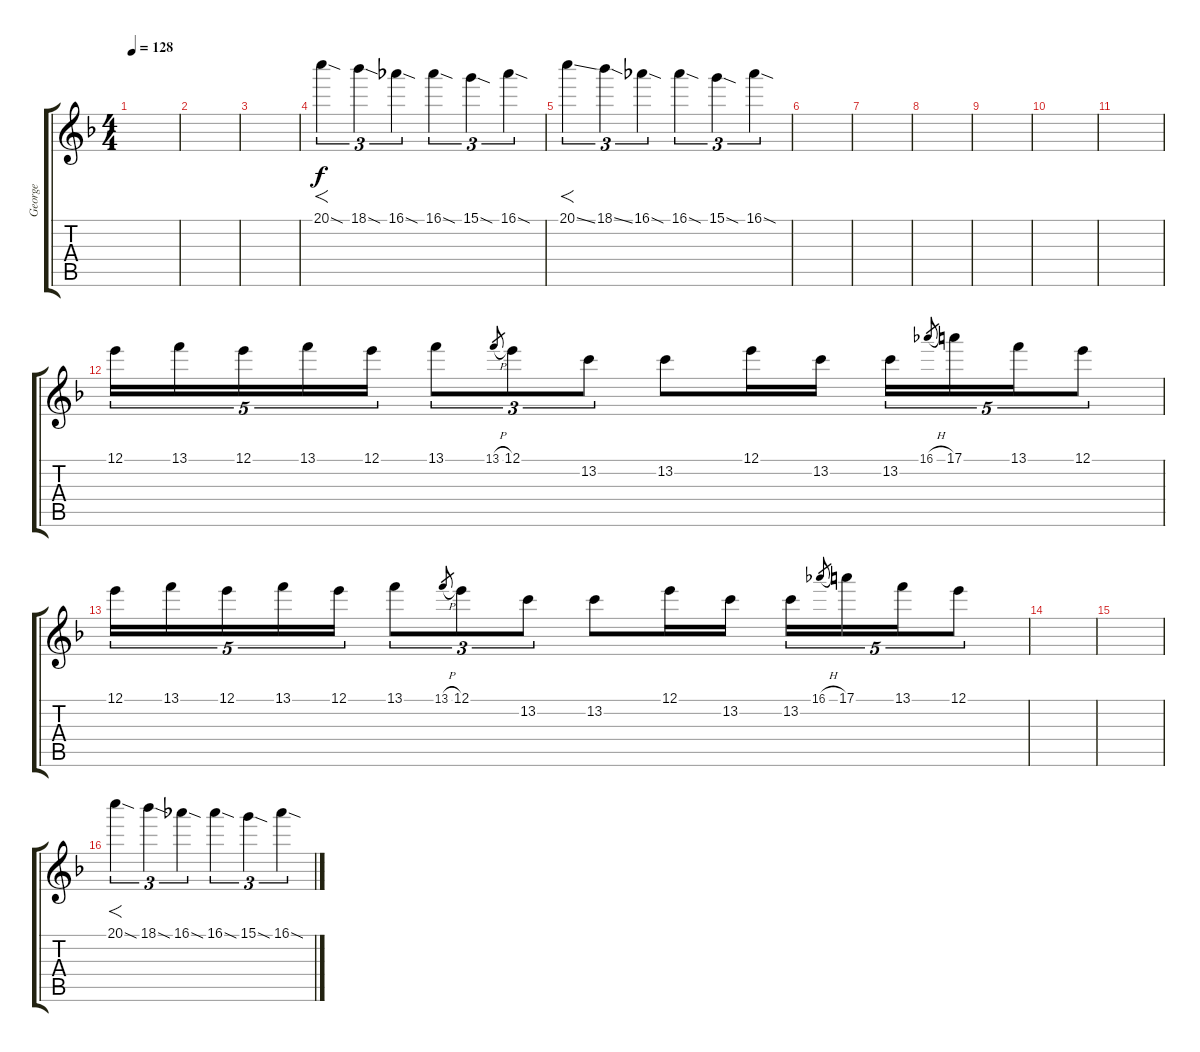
\track ("George" "George") {instrument distortionguitar}
\staff {score tabs}
\tuning (E4 B3 G3 D3 A2 E2) {hide}
\ts (4 4)
\tempo 128
\clef g2
\ks f
|
|
|
20.1{sod}.4{f tu (3 2)} 18.1{sod}.4{tu (3 2)} 16.1{sod}.4{tu (3 2)} 16.1{sod}.4{tu (3 2)} 15.1{sod}.4{tu (3 2)} 16.1{sod}.4{tu (3 2)} |
20.1{ss}.4{f tu (3 2)} 18.1{ss}.4{tu (3 2)} 16.1{sod}.4{tu (3 2)} 16.1{sod}.4{tu (3 2)} 15.1{sod}.4{tu (3 2)} 16.1{sod}.4{tu (3 2)} |
|
|
|
|
|
|
12.1.16{tu (5 4)} 13.1.16{tu (5 4)} 12.1.16{tu (5 4)} 13.1.16{tu (5 4)} 12.1.16{tu (5 4)} 13.1.8{tu (3 2)} 13.1{h}.8{gr} 12.1.8{tu (3 2)} 13.2.8{tu (3 2)} 13.2.8 12.1.16 13.2.16 13.2.16{tu (5 4)} 16.1{h}.8{gr} 17.1.16{tu (5 4)} 13.1.16{tu (5 4)} 12.1.8{tu (5 4)} |
12.1.16{tu (5 4)} 13.1.16{tu (5 4)} 12.1.16{tu (5 4)} 13.1.16{tu (5 4)} 12.1.16{tu (5 4)} 13.1.8{tu (3 2)} 13.1{h}.8{gr} 12.1.8{tu (3 2)} 13.2.8{tu (3 2)} 13.2.8 12.1.16 13.2.16 13.2.16{tu (5 4)} 16.1{h}.8{gr} 17.1.16{tu (5 4)} 13.1.16{tu (5 4)} 12.1.8{tu (5 4)} |
|
|
20.1{sod}.4{f tu (3 2)} 18.1{sod}.4{tu (3 2)} 16.1{sod}.4{tu (3 2)} 16.1{sod}.4{tu (3 2)} 15.1{sod}.4{tu (3 2)} 16.1{sod}.4{tu (3 2)}
